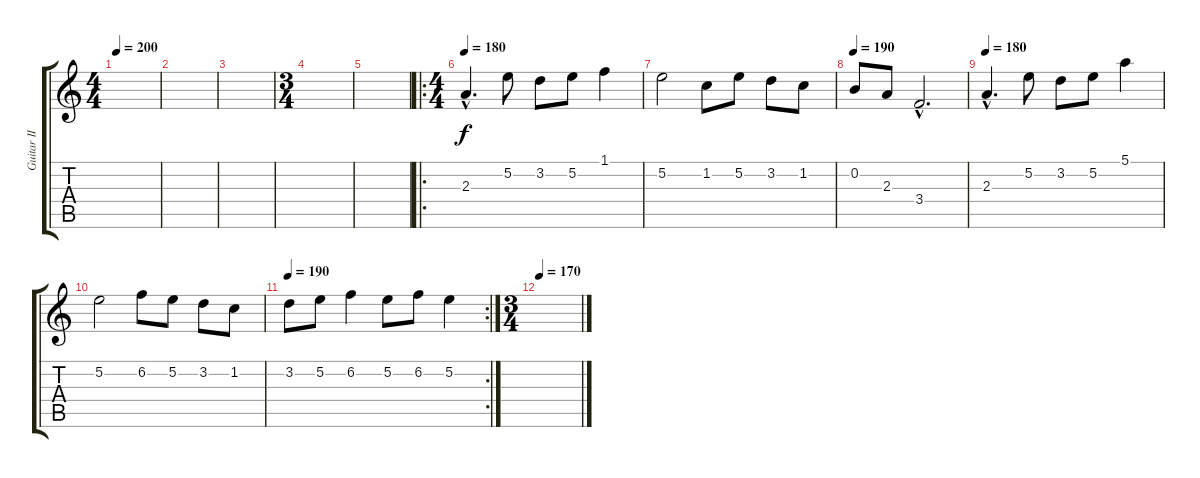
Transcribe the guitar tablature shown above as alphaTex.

\track ("Guitar II" "Guitar II") {instrument acousticguitarsteel}
\staff {score tabs}
\tuning (E4 B3 G3 D3 A2 D2) {hide}
\ts (4 4)
\tempo 200
\clef g2
\ks c
|
|
|
\ts (3 4)
|
|
\ro
\ts (4 4)
\tempo 180
2.3{hac}.4{d instrument overdrivenguitar} 5.2.8 3.2.8 5.2.8 1.1.4 |
5.2.2{instrument overdrivenguitar} 1.2.8 5.2.8 3.2.8 1.2.8 |
\tempo 190
0.2.8{instrument overdrivenguitar} 2.3.8 3.4{hac}.2{d} |
\tempo 180
2.3{hac}.4{d instrument overdrivenguitar} 5.2.8 3.2.8 5.2.8 5.1.4 |
5.2.2{instrument overdrivenguitar} 6.2.8 5.2.8 3.2.8 1.2.8 |
\rc 2
\tempo 190
3.2.8{instrument overdrivenguitar} 5.2.8 6.2.4 5.2.8 6.2.8 5.2.4 |
\ts (3 4)
\tempo 170
